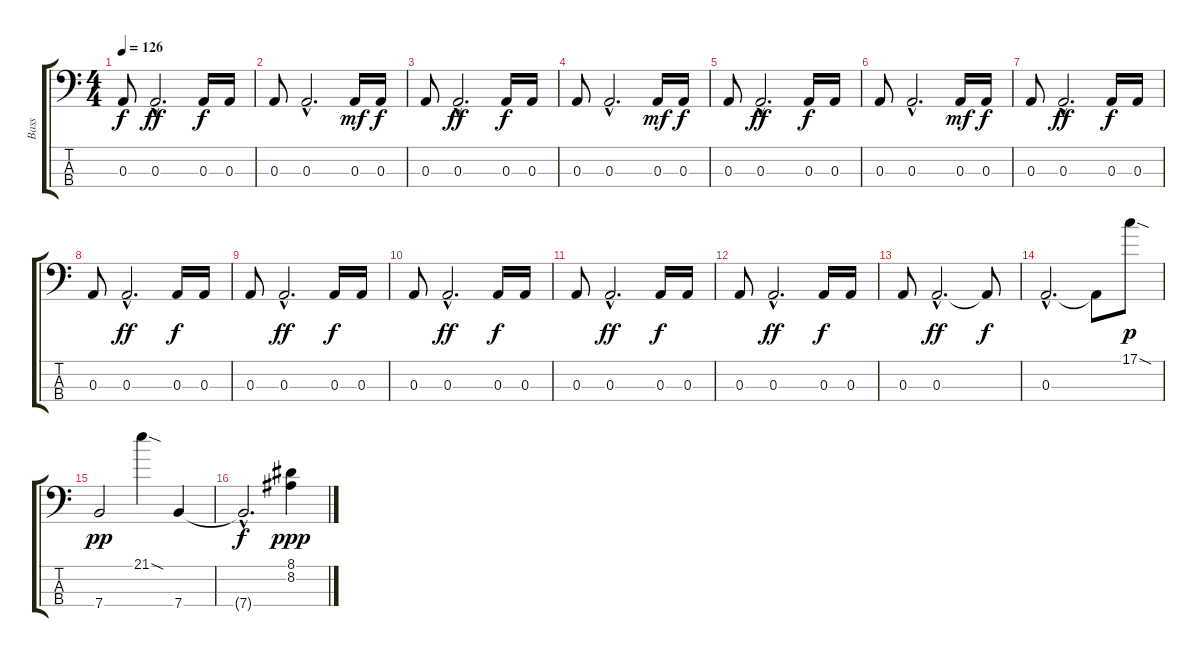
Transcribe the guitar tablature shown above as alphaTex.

\track ("Bass" "Bass") {instrument electricbassfinger}
\staff {score tabs}
\tuning (G2 D2 A1 E1) {hide}
\ts (4 4)
\tempo 126
\clef f4
\ks c
0.3.8{dy f} 0.3{hac}.2{d dy ff} 0.3.16{dy f} 0.3.16 |
0.3.8 0.3{hac}.2{d} 0.3.16{dy mf} 0.3.16{dy f} |
0.3.8 0.3{hac}.2{d dy ff} 0.3.16{dy f} 0.3.16 |
0.3.8 0.3{hac}.2{d} 0.3.16{dy mf} 0.3.16{dy f} |
0.3.8 0.3{hac}.2{d dy ff} 0.3.16{dy f} 0.3.16 |
0.3.8 0.3{hac}.2{d} 0.3.16{dy mf} 0.3.16{dy f} |
0.3.8 0.3{hac}.2{d dy ff} 0.3.16{dy f} 0.3.16 |
0.3.8 0.3{hac}.2{d dy ff} 0.3.16{dy f} 0.3.16 |
0.3.8 0.3{hac}.2{d dy ff} 0.3.16{dy f} 0.3.16 |
0.3.8 0.3{hac}.2{d dy ff} 0.3.16{dy f} 0.3.16 |
0.3.8 0.3{hac}.2{d dy ff} 0.3.16{dy f} 0.3.16 |
0.3.8 0.3{hac}.2{d dy ff} 0.3.16{dy f} 0.3.16 |
0.3.8 0.3{hac}.2{d dy ff} 0.3{t}.8{dy f} |
0.3{hac}.2{d} 0.3{t}.8 17.1{sod}.8{dy p} |
7.4.2{dy pp} 21.1{sod}.4 7.4.4 |
7.4{hac t}.2{d dy f} (8.1 8.2).4{dy ppp}
